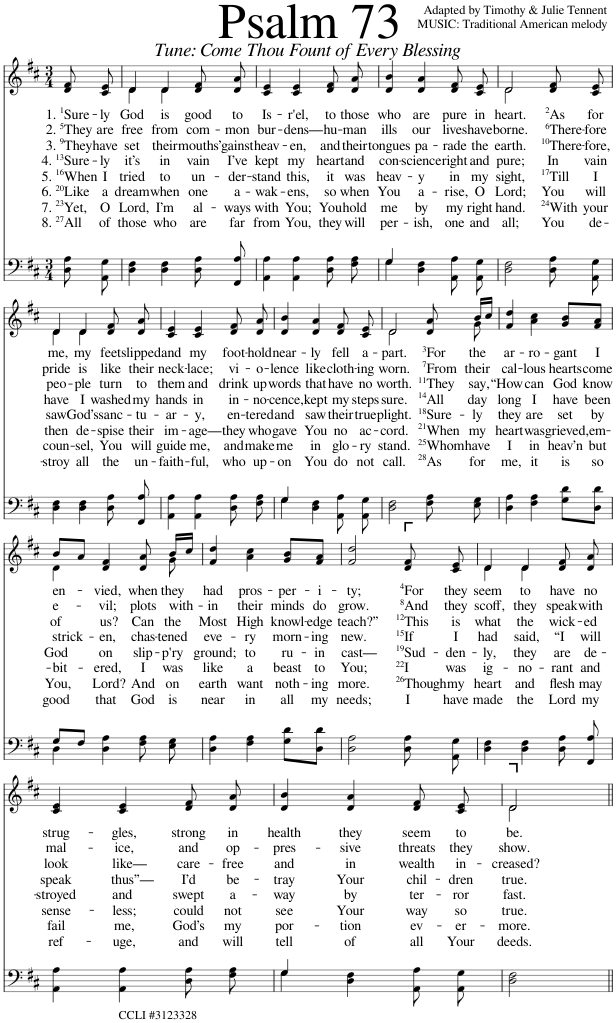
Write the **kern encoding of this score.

**kern	**kern	**text	**text	**text	**text	**text	**text	**text	**text
*part1	*part1	*part1	*part1	*part1	*part1	*part1	*part1	*part1	*part1
*staff2	*staff1	*staff1	*staff1	*staff1	*staff1	*staff1	*staff1	*staff1	*staff1
*I"Piano	*	*	*	*	*	*	*	*	*
*I'Pno.	*	*	*	*	*	*	*	*	*
*clefF4	*clefG2	*	*	*	*	*	*	*	*
*k[f#c#]	*k[f#c#]	*	*	*	*	*	*	*	*
*M3/4	*M3/4	*	*	*	*	*	*	*	*
=	=	=	=	=	=	=	=	=	=
!	!	!LO:LY:b	!LO:LY:b	!LO:LY:b	!LO:LY:b	!LO:LY:b	!LO:LY:b	!LO:LY:b	!LO:LY:b
8D\ 8A\	8d/ 8f#/	1. 1 Sure	2. 5 They	3. 9 They	4. 13 Sure	5. 16 When	6. 20 Like	7. 23 Yet,	8. 27 All
!	!	!LO:LY:b	!LO:LY:b	!LO:LY:b	!LO:LY:b	!LO:LY:b	!LO:LY:b	!LO:LY:b	!LO:LY:b
8AA\ 8G\	8c#/ 8e/	-ly	are	have	-ly	I	a	O	of
=1	=1	=1	=1	=1	=1	=1	=1	=1	=1
!	!	!LO:LY:b	!LO:LY:b	!LO:LY:b	!LO:LY:b	!LO:LY:b	!LO:LY:b	!LO:LY:b	!LO:LY:b
*	*^	*	*	*	*	*	*	*	*
4D\ 4F#\	4d/	4d\	God	free	set	it’s	tried	dream	Lord,	those
!	!	!	!LO:LY:b	!LO:LY:b	!LO:LY:b	!LO:LY:b	!LO:LY:b	!LO:LY:b	!LO:LY:b	!LO:LY:b
4D\ 4F#\	4d/	4d\	is	from	their	in	to	when	I’m	who
!	!	!	!LO:LY:b	!LO:LY:b	!LO:LY:b	!LO:LY:b	!LO:LY:b	!LO:LY:b	!LO:LY:b	!LO:LY:b
8D\ 8A\	8d/ 8f#/	4ryy	good	com-	mouths	vain	un-	one	al-	are
!	!	!	!LO:LY:b	!LO:LY:b	!LO:LY:b	!LO:LY:b	!LO:LY:b	!LO:LY:b	!LO:LY:b	!LO:LY:b
8FF#/ 8A/	8d/ 8a/	.	to	-mon	’gainst	I’ve	-der-	a-	-ways	far
*	*v	*v	*	*	*	*	*	*	*	*
=2	=2	=2	=2	=2	=2	=2	=2	=2	=2
!	!	!LO:LY:b	!LO:LY:b	!LO:LY:b	!LO:LY:b	!LO:LY:b	!LO:LY:b	!LO:LY:b	!LO:LY:b
4AA\ 4A\	4c#/ 4e/	Is-	bur-	heav-	kept	-stand	-wak-	with	from
!	!	!LO:LY:b	!LO:LY:b	!LO:LY:b	!LO:LY:b	!LO:LY:b	!LO:LY:b	!LO:LY:b	!LO:LY:b
4AA\ 4A\	4c#/ 4e/	-r'el,	dens—	-en,	my	this,	-ens,	You;	You,
!	!	!LO:LY:b	!LO:LY:b	!LO:LY:b	!LO:LY:b	!LO:LY:b	!LO:LY:b	!LO:LY:b	!LO:LY:b
8D\ 8A\	8d/ 8f#/	to	hu-	and	heart	it	so	You	they
!	!	!LO:LY:b	!LO:LY:b	!LO:LY:b	!LO:LY:b	!LO:LY:b	!LO:LY:b	!LO:LY:b	!LO:LY:b
8F#\ 8A\	8d/ 8a/	those	-man	their	and	was	when	hold	will
=3	=3	=3	=3	=3	=3	=3	=3	=3	=3
*^	*	*	*	*	*	*	*	*	*
!	!	!	!LO:LY:b	!LO:LY:b	!LO:LY:b	!LO:LY:b	!LO:LY:b	!LO:LY:b	!LO:LY:b	!LO:LY:b
4G/	4G\	4d/ 4b/	who	ills	tongues	con-	heav-	You	me	per-
!	!	!	!LO:LY:b	!LO:LY:b	!LO:LY:b	!LO:LY:b	!LO:LY:b	!LO:LY:b	!LO:LY:b	!LO:LY:b
4D\ 4F#\	2ryy	4d/ 4a/	are	our	pa-	-science	-y	a-	by	-ish,
!	!	!	!LO:LY:b	!LO:LY:b	!LO:LY:b	!LO:LY:b	!LO:LY:b	!LO:LY:b	!LO:LY:b	!LO:LY:b
8AA\ 8A\	.	8d/ 8f#/	pure	lives	-rade	right	in	-rise,	my	one
!	!	!	!LO:LY:b	!LO:LY:b	!LO:LY:b	!LO:LY:b	!LO:LY:b	!LO:LY:b	!LO:LY:b	!LO:LY:b
8AA\ 8G\	.	8c#/ 8e/	in	have	the	and	my	O	right	and
*v	*v	*	*	*	*	*	*	*	*	*
=4	=4	=4	=4	=4	=4	=4	=4	=4	=4
!	!	!LO:LY:b	!LO:LY:b	!LO:LY:b	!LO:LY:b	!LO:LY:b	!LO:LY:b	!LO:LY:b	!LO:LY:b
*	*^	*	*	*	*	*	*	*	*
2D\ 2F#\	2d/	2d\	heart.	borne.	earth.	pure;	sight,	Lord;	hand.	all;
!	!	!	!LO:LY:b	!LO:LY:b	!LO:LY:b	!LO:LY:b	!LO:LY:b	!LO:LY:b	!LO:LY:b	!LO:LY:b
8D\ 8A\	8d/ 8f#/	4ryy	2 As	6 There	10 There	In	17 Till	You	24 With	You
!	!	!	!LO:LY:b	!LO:LY:b	!LO:LY:b	!LO:LY:b	!LO:LY:b	!LO:LY:b	!LO:LY:b	!LO:LY:b
8AA\ 8G\	8c#/ 8e/	.	for	-fore	-fore,	vain	I	will	your	de-
!!LO:LB:g=z	!!
=5	=5	=5	=5	=5	=5	=5	=5	=5	=5	=5
!	!	!	!LO:LY:b	!LO:LY:b	!LO:LY:b	!LO:LY:b	!LO:LY:b	!LO:LY:b	!LO:LY:b	!LO:LY:b
4D\ 4F#\	4d/	4d\	me,	pride	peo-	have	saw	then	coun-	-stroy
!	!	!	!LO:LY:b	!LO:LY:b	!LO:LY:b	!LO:LY:b	!LO:LY:b	!LO:LY:b	!LO:LY:b	!LO:LY:b
4D\ 4F#\	4d/	4d\	my	is	-ple	I	God’s	de-	-sel,	all
!	!	!	!LO:LY:b	!LO:LY:b	!LO:LY:b	!LO:LY:b	!LO:LY:b	!LO:LY:b	!LO:LY:b	!LO:LY:b
8D\ 8A\	8d/ 8f#/	4ryy	feet	like	turn	washed	sanc-	-spise	You	the
!	!	!	!LO:LY:b	!LO:LY:b	!LO:LY:b	!LO:LY:b	!LO:LY:b	!LO:LY:b	!LO:LY:b	!LO:LY:b
8FF#/ 8A/	8d/ 8a/	.	slipped	their	to	my	-tu-	their	will	un-
*	*v	*v	*	*	*	*	*	*	*	*
=6	=6	=6	=6	=6	=6	=6	=6	=6	=6
!	!	!LO:LY:b	!LO:LY:b	!LO:LY:b	!LO:LY:b	!LO:LY:b	!LO:LY:b	!LO:LY:b	!LO:LY:b
4AA\ 4A\	4c#/ 4e/	and	neck-	them	hands	-ar-	im-	guide	-faith-
!	!	!LO:LY:b	!LO:LY:b	!LO:LY:b	!LO:LY:b	!LO:LY:b	!LO:LY:b	!LO:LY:b	!LO:LY:b
4AA\ 4A\	4c#/ 4e/	my	-lace;	and	in	-y,	-age—	me,	-ful,
!	!	!LO:LY:b	!LO:LY:b	!LO:LY:b	!LO:LY:b	!LO:LY:b	!LO:LY:b	!LO:LY:b	!LO:LY:b
8D\ 8A\	8d/ 8f#/	foot-	vi-	drink	in-	en-	they	and	who
!	!	!LO:LY:b	!LO:LY:b	!LO:LY:b	!LO:LY:b	!LO:LY:b	!LO:LY:b	!LO:LY:b	!LO:LY:b
8F#\ 8A\	8d/ 8a/	-hold	-o-	up	-no-	-tered	who	make	up-
=7	=7	=7	=7	=7	=7	=7	=7	=7	=7
*^	*	*	*	*	*	*	*	*	*
!	!	!	!LO:LY:b	!LO:LY:b	!LO:LY:b	!LO:LY:b	!LO:LY:b	!LO:LY:b	!LO:LY:b	!LO:LY:b
4G/	4G\	4d/ 4b/	near-	-lence	words	-cence,	and	gave	me	-on
!	!	!	!LO:LY:b	!LO:LY:b	!LO:LY:b	!LO:LY:b	!LO:LY:b	!LO:LY:b	!LO:LY:b	!LO:LY:b
4D\ 4F#\	2ryy	4d/ 4a/	-ly	like	that	kept	saw	You	in	You
!	!	!	!LO:LY:b	!LO:LY:b	!LO:LY:b	!LO:LY:b	!LO:LY:b	!LO:LY:b	!LO:LY:b	!LO:LY:b
8AA\ 8A\	.	8d/ 8f#/	fell	cloth-	have	my	their	no	glo-	do
!	!	!	!LO:LY:b	!LO:LY:b	!LO:LY:b	!LO:LY:b	!LO:LY:b	!LO:LY:b	!LO:LY:b	!LO:LY:b
8AA\ 8G\	.	8c#/ 8e/	a-	-ing	no	steps	true	ac-	-ry	not
*v	*v	*	*	*	*	*	*	*	*	*
=8	=8	=8	=8	=8	=8	=8	=8	=8	=8
!	!	!LO:LY:b	!LO:LY:b	!LO:LY:b	!LO:LY:b	!LO:LY:b	!LO:LY:b	!LO:LY:b	!LO:LY:b
*	*^	*	*	*	*	*	*	*	*
2D\ 2F#\	2d/	2d\	-part.	worn.	worth.	sure.	plight.	-cord.	stand.	call.
!	!	!	!LO:LY:b	!LO:LY:b	!LO:LY:b	!LO:LY:b	!LO:LY:b	!LO:LY:b	!LO:LY:b	!LO:LY:b
8F#\ 8A\	8d/ 8a/	8ryy	3 For	7 From	11 They	14 All	18 Sure	21 When	25 Whom	28 As
!	!	!	!LO:LY:b	!LO:LY:b	!LO:LY:b	!LO:LY:b	!LO:LY:b	!LO:LY:b	!LO:LY:b	!LO:LY:b
8E\ 8G\	16b/LL	8g\	the	their	say,	day	-ly	my	have	for
.	16cc#/JJ	.	.	.	.	.	.	.	.	.
*	*v	*v	*	*	*	*	*	*	*	*
=9	=9	=9	=9	=9	=9	=9	=9	=9	=9
!	!	!LO:LY:b	!LO:LY:b	!LO:LY:b	!LO:LY:b	!LO:LY:b	!LO:LY:b	!LO:LY:b	!LO:LY:b
4D\ 4A\	4f#/ 4dd/	ar-	cal-	“How	long	they	heart	I	me,
!	!	!LO:LY:b	!LO:LY:b	!LO:LY:b	!LO:LY:b	!LO:LY:b	!LO:LY:b	!LO:LY:b	!LO:LY:b
4F#\ 4A\	4a\ 4cc#\	-ro-	-lous	can	I	are	was	in	it
!	!	!LO:LY:b	!LO:LY:b	!LO:LY:b	!LO:LY:b	!LO:LY:b	!LO:LY:b	!LO:LY:b	!LO:LY:b
8G\ 8d\L	8g/ 8b/L	-gant	hearts	God	have	set	grieved,	heav’n	is
!	!	!LO:LY:b	!LO:LY:b	!LO:LY:b	!LO:LY:b	!LO:LY:b	!LO:LY:b	!LO:LY:b	!LO:LY:b
8D\ 8d\J	8f#/ 8a/J	I	come	know	been	by	em-	but	so
!!LO:LB:g=z
=10	=10	=10	=10	=10	=10	=10	=10	=10	=10
*^	*	*	*	*	*	*	*	*	*
!	!	!	!LO:LY:b	!LO:LY:b	!LO:LY:b	!LO:LY:b	!LO:LY:b	!LO:LY:b	!LO:LY:b	!LO:LY:b
*	*	*^	*	*	*	*	*	*	*	*
8G/L	4D\	8b/L	4d\	en-	e-	of	strick-	God	-bit-	You,	good
8F#/J	.	8a/J	.	.	.	.	.	.	.	.	.
!	!	!	!	!LO:LY:b	!LO:LY:b	!LO:LY:b	!LO:LY:b	!LO:LY:b	!LO:LY:b	!LO:LY:b	!LO:LY:b
4D\ 4A\	4ryy	4d/ 4f#/	4ryy	-vied,	-vil;	us?	-en,	on	-ered,	Lord?	that
!	!	!	!	!LO:LY:b	!LO:LY:b	!LO:LY:b	!LO:LY:b	!LO:LY:b	!LO:LY:b	!LO:LY:b	!LO:LY:b
8F#\ 8A\	4ryy	8d/ 8a/	8ryy	when	plots	Can	chas-	slip-	I	And	God
!	!	!	!	!LO:LY:b	!LO:LY:b	!LO:LY:b	!LO:LY:b	!LO:LY:b	!LO:LY:b	!LO:LY:b	!LO:LY:b
8E\ 8G\	.	16b/LL	8g\	they	with-	the	-tened	-p'ry	was	on	is
.	.	16cc#/JJ	.	.	.	.	.	.	.	.	.
*v	*v	*	*	*	*	*	*	*	*	*	*
*	*v	*v	*	*	*	*	*	*	*	*
=11	=11	=11	=11	=11	=11	=11	=11	=11	=11
!	!	!LO:LY:b	!LO:LY:b	!LO:LY:b	!LO:LY:b	!LO:LY:b	!LO:LY:b	!LO:LY:b	!LO:LY:b
4D\ 4A\	4f#/ 4dd/	had	-in	Most	eve-	ground;	like	earth	near
!	!	!LO:LY:b	!LO:LY:b	!LO:LY:b	!LO:LY:b	!LO:LY:b	!LO:LY:b	!LO:LY:b	!LO:LY:b
4F#\ 4A\	4a\ 4cc#\	pros-	their	High	-ry	to	a	want	in
!	!	!LO:LY:b	!LO:LY:b	!LO:LY:b	!LO:LY:b	!LO:LY:b	!LO:LY:b	!LO:LY:b	!LO:LY:b
8G\ 8d\L	8g/ 8b/L	-per-	minds	knowl-	morn-	ru-	beast	noth-	all
!	!	!LO:LY:b	!LO:LY:b	!LO:LY:b	!LO:LY:b	!LO:LY:b	!LO:LY:b	!LO:LY:b	!LO:LY:b
8D\ 8d\J	8f#/ 8a/J	-i-	do	-edge	-ing	-in	to	-ing	my
=12	=12	=12	=12	=12	=12	=12	=12	=12	=12
!	!	!LO:LY:b	!LO:LY:b	!LO:LY:b	!LO:LY:b	!LO:LY:b	!LO:LY:b	!LO:LY:b	!LO:LY:b
2D\ 2A\	2f#/ 2dd/	-ty;	grow.	teach?”	new.	cast—	You;	more.	needs;
!	!LO:TX:a:t=┏	!	!	!	!	!	!	!	!
!	!	!LO:LY:b	!LO:LY:b	!LO:LY:b	!LO:LY:b	!LO:LY:b	!LO:LY:b	!LO:LY:b	!LO:LY:b
8D\ 8A\	8d/ 8f#/	4 For	8 And	12 This	15 If	19 Sud	22 I	26 Though	I
!	!	!LO:LY:b	!LO:LY:b	!LO:LY:b	!LO:LY:b	!LO:LY:b	!LO:LY:b	!LO:LY:b	!LO:LY:b
8AA\ 8G\	8c#/ 8e/	they	they	is	I	-den-	was	my	have
=13	=13	=13	=13	=13	=13	=13	=13	=13	=13
!	!	!LO:LY:b	!LO:LY:b	!LO:LY:b	!LO:LY:b	!LO:LY:b	!LO:LY:b	!LO:LY:b	!LO:LY:b
*	*^	*	*	*	*	*	*	*	*
4D\ 4F#\	4d/	4d\	seem	scoff,	what	had	-ly,	ig-	heart	made
!	!	!	!LO:LY:b	!LO:LY:b	!LO:LY:b	!LO:LY:b	!LO:LY:b	!LO:LY:b	!LO:LY:b	!LO:LY:b
4D\ 4F#\	4d/	4d\	to	they	the	said,	they	-no-	and	the
!	!	!	!LO:LY:b	!LO:LY:b	!LO:LY:b	!LO:LY:b	!LO:LY:b	!LO:LY:b	!LO:LY:b	!LO:LY:b
8D\ 8A\	8d/ 8f#/	4ryy	have	speak	wick-	“I	are	-rant	flesh	Lord
!	!	!	!LO:LY:b	!LO:LY:b	!LO:LY:b	!LO:LY:b	!LO:LY:b	!LO:LY:b	!LO:LY:b	!LO:LY:b
8FF#/ 8A/	8d/ 8a/	.	no	with	-ed	will	de-	and	may	my
*	*v	*v	*	*	*	*	*	*	*	*
!!LO:LB:g=z
=14	=14	=14	=14	=14	=14	=14	=14	=14	=14
!	!	!LO:LY:b	!LO:LY:b	!LO:LY:b	!LO:LY:b	!LO:LY:b	!LO:LY:b	!LO:LY:b	!LO:LY:b
4AA\ 4A\	4c#/ 4e/	strug-	mal-	look	speak	-stroyed	sense-	fail	ref-
!LO:TX:b:t=CCLI #3123328	!	!	!	!	!	!	!	!	!
!	!	!LO:LY:b	!LO:LY:b	!LO:LY:b	!LO:LY:b	!LO:LY:b	!LO:LY:b	!LO:LY:b	!LO:LY:b
4AA\ 4A\	4c#/ 4e/	-gles,	-ice,	like—	thus”—	and	-less;	me,	-uge,
!	!	!LO:LY:b	!LO:LY:b	!LO:LY:b	!LO:LY:b	!LO:LY:b	!LO:LY:b	!LO:LY:b	!LO:LY:b
8D\ 8A\	8d/ 8f#/	strong	and	care-	I’d	swept	could	God’s	and
!	!	!LO:LY:b	!LO:LY:b	!LO:LY:b	!LO:LY:b	!LO:LY:b	!LO:LY:b	!LO:LY:b	!LO:LY:b
8F#\ 8A\	8d/ 8a/	in	op-	-free	be-	a-	not	my	will
=15	=15	=15	=15	=15	=15	=15	=15	=15	=15
*^	*	*	*	*	*	*	*	*	*
!	!	!	!LO:LY:b	!LO:LY:b	!LO:LY:b	!LO:LY:b	!LO:LY:b	!LO:LY:b	!LO:LY:b	!LO:LY:b
4G/	4G\	4d/ 4b/	health	-pres-	and	-tray	-way	see	por-	tell
!	!	!	!LO:LY:b	!LO:LY:b	!LO:LY:b	!LO:LY:b	!LO:LY:b	!LO:LY:b	!LO:LY:b	!LO:LY:b
4D\ 4F#\	2ryy	4d/ 4a/	they	-sive	in	Your	by	Your	-tion	of
!	!	!	!LO:LY:b	!LO:LY:b	!LO:LY:b	!LO:LY:b	!LO:LY:b	!LO:LY:b	!LO:LY:b	!LO:LY:b
8AA\ 8A\	.	8d/ 8f#/	seem	threats	wealth	chil-	ter-	way	ev-	all
!	!	!	!LO:LY:b	!LO:LY:b	!LO:LY:b	!LO:LY:b	!LO:LY:b	!LO:LY:b	!LO:LY:b	!LO:LY:b
8AA\ 8G\	.	8c#/ 8e/	to	they	in-	-dren	-ror	so	-er-	Your
*v	*v	*	*	*	*	*	*	*	*	*
=16	=16	=16	=16	=16	=16	=16	=16	=16	=16
!	!LO:TX:a:t=┓	!	!	!	!	!	!	!	!
!	!	!LO:LY:b	!LO:LY:b	!LO:LY:b	!LO:LY:b	!LO:LY:b	!LO:LY:b	!LO:LY:b	!LO:LY:b
*	*^	*	*	*	*	*	*	*	*
2D\ 2F#\	2d/	2d\	be.	show.	-creased?	true.	fast.	true.	-more.	deeds.
*	*v	*v	*	*	*	*	*	*	*	*
=||	=||	=||	=||	=||	=||	=||	=||	=||	=||
*-	*-	*-	*-	*-	*-	*-	*-	*-	*-
